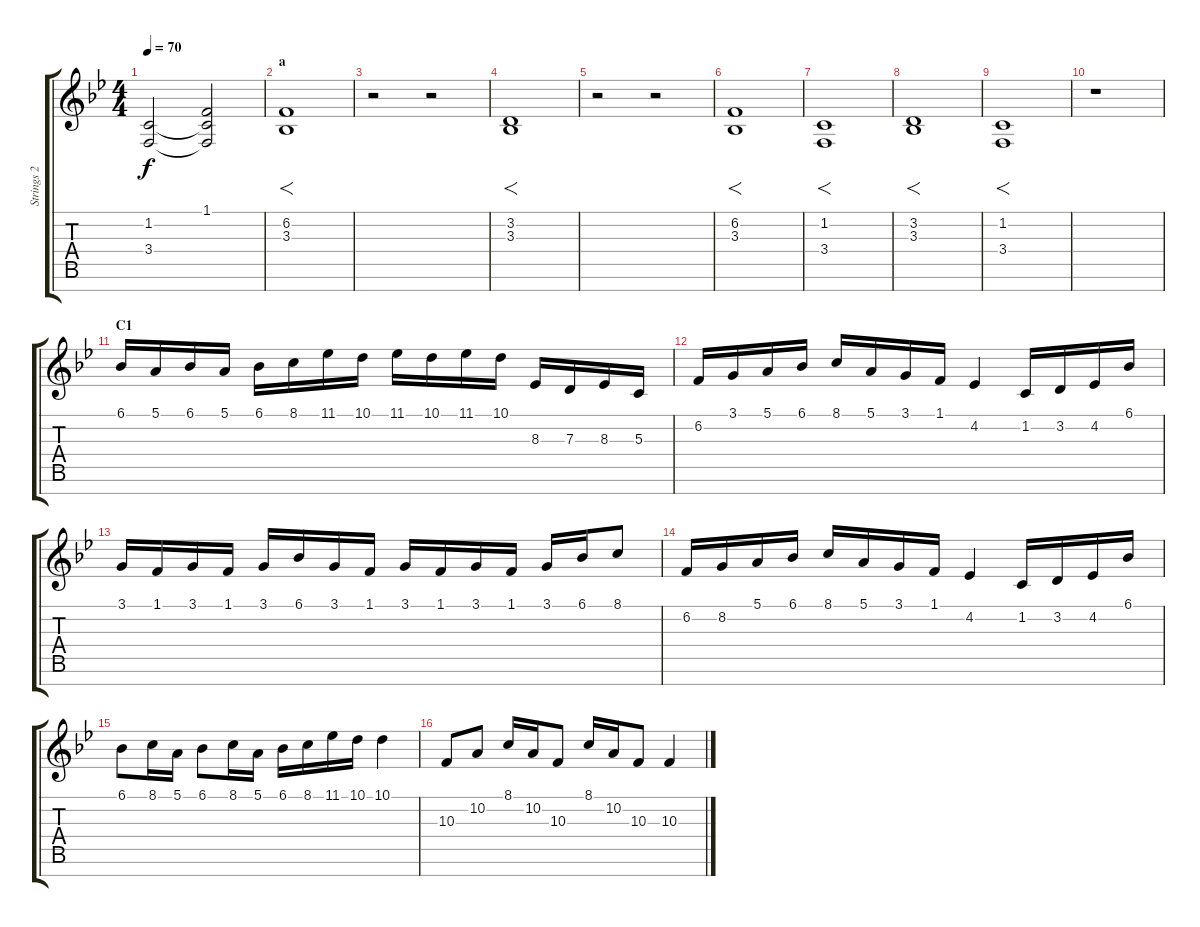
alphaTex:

\track ("Strings 2" "Strings 2") {instrument stringensemble1}
\staff {score tabs}
\tuning (E4 B3 G3 D3 A2 E2 B1) {hide}
\ts (4 4)
\tempo 70
\clef g2
\ks bb
(1.2 3.4).2{dy f} (1.1 1.2{t} 3.4{t}).2 |
\section ("" "a")
(6.2 3.3).1{f} |
r.2 r.2 |
(3.2 3.3).1{f} |
r.2 r.2 |
(6.2 3.3).1{f} |
(1.2 3.4).1{f} |
(3.2 3.3).1{f} |
(1.2 3.4).1{f} |
r.1 |
\section ("" "C1")
6.1.16 5.1.16 6.1.16 5.1.16 6.1.16 8.1.16 11.1.16 10.1.16 11.1.16 10.1.16 11.1.16 10.1.16 8.3.16 7.3.16 8.3.16 5.3.16 |
6.2.16 3.1.16 5.1.16 6.1.16 8.1.16 5.1.16 3.1.16 1.1.16 4.2.4 1.2.16 3.2.16 4.2.16 6.1.16 |
3.1.16 1.1.16 3.1.16 1.1.16 3.1.16 6.1.16 3.1.16 1.1.16 3.1.16 1.1.16 3.1.16 1.1.16 3.1.16 6.1.16 8.1.8 |
6.2.16 8.2.16 5.1.16 6.1.16 8.1.16 5.1.16 3.1.16 1.1.16 4.2.4 1.2.16 3.2.16 4.2.16 6.1.16 |
6.1.8 8.1.16 5.1.16 6.1.8 8.1.16 5.1.16 6.1.16 8.1.16 11.1.16 10.1.16 10.1.4 |
10.3.8 10.2.8 8.1.16 10.2.16 10.3.8 8.1.16 10.2.16 10.3.8 10.3.4
